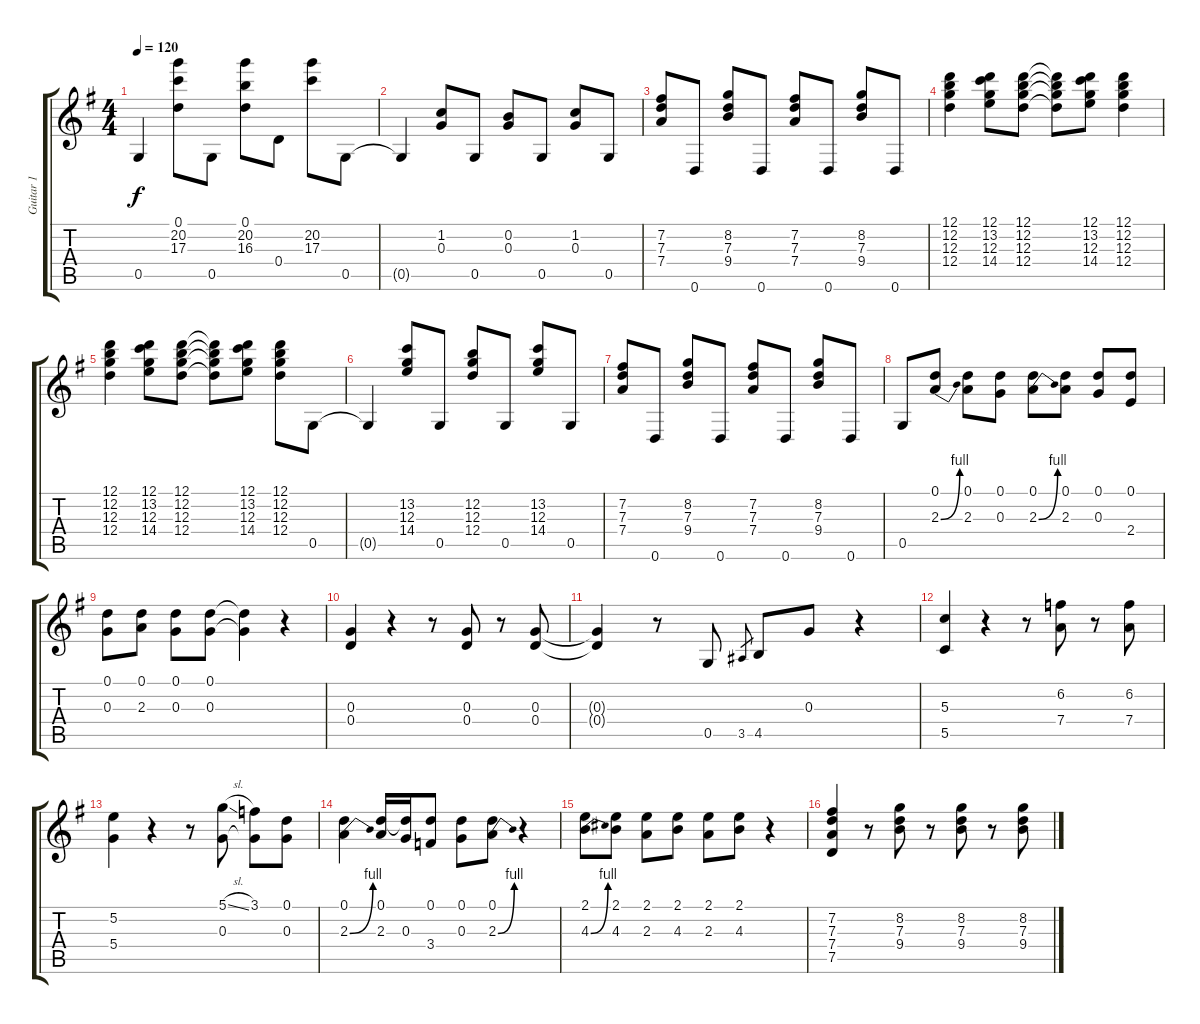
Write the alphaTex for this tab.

\track ("Guitar 1" "Guitar 1") {instrument distortionguitar}
\staff {score tabs}
\tuning (D4 B3 G3 D3 G2 D2) {hide}
\ts (4 4)
\tempo 120
\clef g2
\ks g
0.5{t}.4{dy f} (0.1 20.2 17.3).8 0.5.8 (0.1 20.2 16.3).8 0.4.8 (20.2 17.3).8 0.5.8 |
0.5{t}.4 (1.2 0.3).8 0.5.8 (0.2 0.3).8 0.5.8 (1.2 0.3).8 0.5.8 |
(7.2 7.3 7.4).8 0.6.8 (8.2 7.3 9.4).8 0.6.8 (7.2 7.3 7.4).8 0.6.8 (8.2 7.3 9.4).8 0.6.8 |
(12.1 12.2 12.3 12.4).4 (12.1 13.2 12.3 14.4).8 (12.1 12.2 12.3 12.4).8 (12.1{t} 12.2{t} 12.3{t} 12.4{t}).8 (12.1 13.2 12.3 14.4).8 (12.1 12.2 12.3 12.4).4 |
(12.1 12.2 12.3 12.4).4 (12.1 13.2 12.3 14.4).8 (12.1 12.2 12.3 12.4).8 (12.1{t} 12.2{t} 12.3{t} 12.4{t}).8 (12.1 13.2 12.3 14.4).8 (12.1 12.2 12.3 12.4).8 0.5.8 |
0.5{t}.4 (13.2 12.3 14.4).8 0.5.8 (12.2 12.3 12.4).8 0.5.8 (13.2 12.3 14.4).8 0.5.8 |
(7.2 7.3 7.4).8 0.6.8 (8.2 7.3 9.4).8 0.6.8 (7.2 7.3 7.4).8 0.6.8 (8.2 7.3 9.4).8 0.6.8 |
0.5.8 (0.1 2.3{be (bend 0 0 60 4)}).8 (0.1 2.3).8 (0.1 0.3).8 (0.1 2.3{be (bend 0 0 60 4)}).8 (0.1 2.3).8 (0.1 0.3).8 (0.1 2.4).8 |
(0.1 0.3).8 (0.1 2.3).8 (0.1 0.3).8 (0.1 0.3).8 (0.1{t} 0.3{t}).4 r.4 |
(0.3 0.4).4 r.4 r.8 (0.3 0.4).8 r.8 (0.3 0.4).8 |
(0.3{t} 0.4{t}).4 r.8 0.5.8 3.5.8{gr} 4.5.8 0.3.8 r.4 |
(5.3 5.5).4 r.4 r.8 (6.2 7.4).8 r.8 (6.2 7.4).8 |
(5.2 5.4).4 r.4 r.8 (5.1{sl} 0.3).8 (3.1 0.3{t}).8 (0.1 0.3).8 |
(0.1 2.3{be (bend 0 0 60 4)}).4 (0.1 2.3).16 (0.1{t} 0.3).16 (0.1 3.4).8 (0.1 0.3).8 (0.1 2.3{be (bend 0 0 60 4)}).8 r.4 |
(2.1 4.3{be (bend 0 0 60 4)}).8 (2.1 4.3).8 (2.1 2.3).8 (2.1 4.3).8 (2.1 2.3).8 (2.1 4.3).8 r.4 |
(7.2 7.3 7.4 7.5).4 r.8 (8.2 7.3 9.4).8 r.8 (8.2 7.3 9.4).8 r.8 (8.2 7.3 9.4).8
